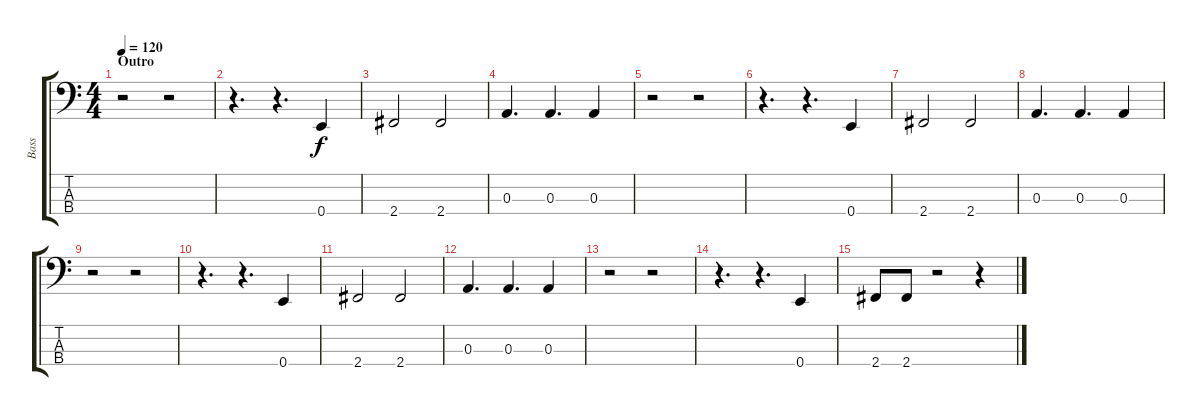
\track ("Bass" "Bass") {instrument electricbassfinger}
\staff {score tabs}
\tuning (G2 D2 A1 E1) {hide}
\ts (4 4)
\section ("" "Outro")
\tempo 120
\clef f4
\ks c
r.2{dy f} r.2 |
r.4{d} r.4{d} 0.4.4 |
2.4.2 2.4.2 |
0.3.4{d} 0.3.4{d} 0.3.4 |
r.2 r.2 |
r.4{d} r.4{d} 0.4.4 |
2.4.2 2.4.2 |
0.3.4{d} 0.3.4{d} 0.3.4 |
r.2 r.2 |
r.4{d} r.4{d} 0.4.4 |
2.4.2 2.4.2 |
0.3.4{d} 0.3.4{d} 0.3.4 |
r.2 r.2 |
r.4{d} r.4{d} 0.4.4 |
2.4.8 2.4.8 r.2 r.4
